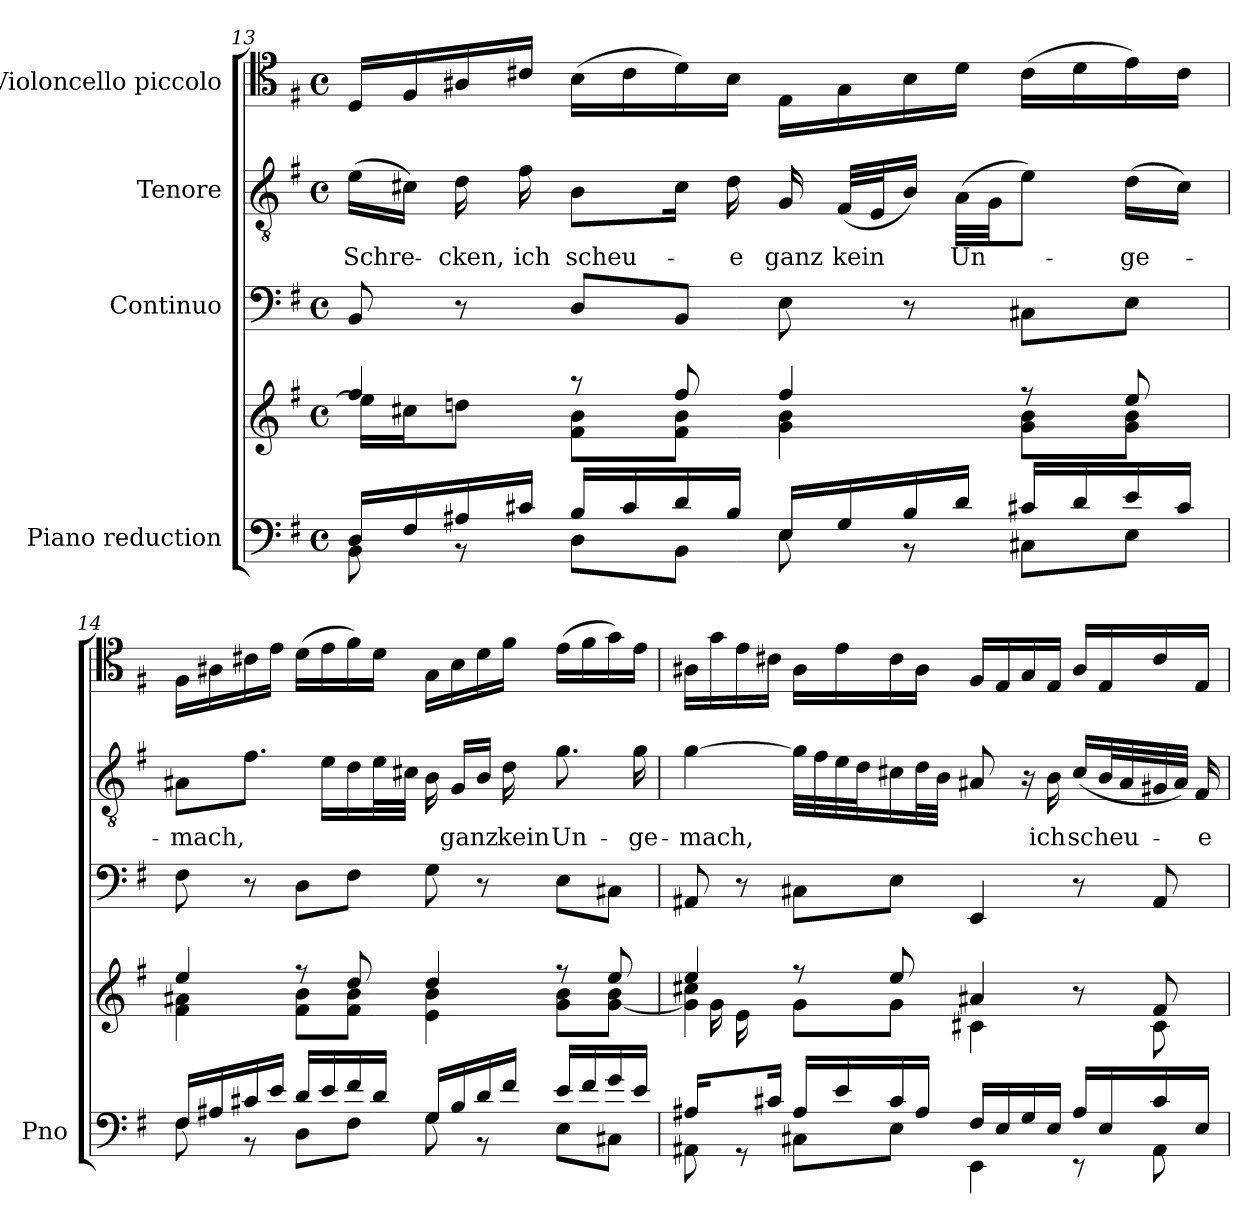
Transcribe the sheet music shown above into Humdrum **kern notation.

**kern	**kern	**kern	**kern	**text	**kern
*part4	*part4	*part3	*part2	*part2	*part1
*staff5	*staff4	*staff3	*staff2	*staff2	*staff1
*I"Piano reduction	*	*I"Continuo	*I"Tenore	*	*I"Violoncello piccolo
*I'Pno	*	*	*	*	*
*clefF4	*clefG2	*clefF4	*clefGv2	*	*clefC4
*k[f#]	*k[f#]	*k[f#]	*k[f#]	*	*k[f#]
*M4/4	*M4/4	*M4/4	*M4/4	*	*M4/4
*met(c)	*met(c)	*met(c)	*met(c)	*	*met(c)
=13	=13	=13	=13	=13	=13
*^	*^	*	*	*	*
!	!	!	!	!	!	!LO:LY:b	!
16D/LL	8BB\	4ff#/	16ee\LL]	8BB/	(16e\LL	Schre-	16D/LL
16F#/	.	.	16cc#X\J	.	16c#X\JJ)	.	16F#/
!	!	!	!	!	!	!LO:LY:b	!
16A#X/	8r	.	8ddn\J	8r	16d\	-cken,	16A#X/
!	!	!	!	!	!	!LO:LY:b	!
16c#X/JJ	.	.	.	.	16f#\	ich	16c#X/JJ
!	!	!	!	!	!	!LO:LY:b	!
16B/LL	8D\L	8r	8f#\ 8b\L	8D/L	8B\L	scheu-	(16B\LL
16c#/	.	.	.	.	.	.	16c#\
16d/	8BB\J	8ff#/	8f#\ 8b\J	8BB/J	16c#\Jk	.	16d\)
!	!	!	!	!	!	!LO:LY:b	!
16B/JJ	.	.	.	.	16d\	-e	16B\JJ
!	!	!	!	!	!	!LO:LY:b	!
16E/LL	8E\	4ff#/	4g\ 4b\	8E\	16G/	ganz	16E\LL
!	!	!	!	!	!	!LO:LY:b	!
16G/	.	.	.	.	(32F#/LLL	kein	16G\
.	.	.	.	.	32E/J	.	.
16B/	8r	.	.	8r	16B/JJ)	.	16B\
!	!	!	!	!	!	!LO:LY:b	!
16d/JJ	.	.	.	.	(32A\LLL	Un-	16d\JJ
.	.	.	.	.	32G\JJ	.	.
16c#X/LL	8C#X\L	8r	8g\ 8b\L	8C#X\L	8e\J)	.	(16c#\LL
16d/	.	.	.	.	.	.	16d\
!	!	!	!	!	!	!LO:LY:b	!
16e/	8E\J	8ee/	8g\ 8b\J	8E\J	(16d\LL	-ge-	16e\)
16c#/JJ	.	.	.	.	16c#\JJ)	.	16c#\JJ
!!LO:LB:g=z
=14	=14	=14	=14	=14	=14	=14	=14
!	!	!	!	!	!	!LO:LY:b	!
16F#/LL	8F#\	4ee/	4f#\ 4a#X\	8F#\	8A#X\L	-mach,	16F#\LL
16A#X/	.	.	.	.	.	.	16A#X\
16c#X/	8r	.	.	8r	8.f#\J	.	16c#X\
16e/JJ	.	.	.	.	.	.	16e\JJ
16d/LL	8D\L	8r	8f#\ 8b\L	8D\L	.	.	(16d\LL
16e/	.	.	.	.	16e\LL	.	16e\
16f#/	8F#\J	8dd/	8f#\ 8b\J	8F#\J	16d\	.	16f#\)
16d/JJ	.	.	.	.	32e\L	.	16d\JJ
.	.	.	.	.	32c#X\JJJ	.	.
16G/LL	8G\	4dd/	4e\ 4b\	8G\	16B\	.	16G\LL
!	!	!	!	!	!	!LO:LY:b	!
16B/	.	.	.	.	16G/LL	ganz	16B\
16d/	8r	.	.	8r	16B/JJ	.	16d\
!	!	!	!	!	!	!LO:LY:b	!
16f#/JJ	.	.	.	.	16d\	kein	16f#\JJ
!	!	!	!	!	!	!LO:LY:b	!
16e/LL	8E\L	8r	8g\ 8b\L	8E\L	8.g\	Un-	(16e\LL
16f#/	.	.	.	.	.	.	16f#\
16g/	8C#X\J	8ee/	[8g\ 8b\J	8C#X\J	.	.	16g\)
!	!	!	!	!	!	!LO:LY:b	!
16e/JJ	.	.	.	.	16g\	-ge-	16e\JJ
=15	=15	=15	=15	=15	=15	=15	=15
*	*	*	*^	*	*	*	*
!	!	!	!	!	!	!	!LO:LY:b	!
16A#X/LL	8AA#X\	4ee/	4g\] 4cc#X\	16ryy	8AA#X/	[4g\	-mach,	16A#X\LL
8ryy	.	.	.	16g\	.	.	.	16g\
.	8r	.	.	16e\	8r	.	.	16e\
16c#X/JJ	.	.	.	2ryy	.	.	.	16c#X\JJ
16A#/LL	8C#X\L	8r	8g\L	.	8C#X\L	32g\LLL]	.	16A#\LL
.	.	.	.	.	.	32f#\	.	.
16e/	.	.	.	.	.	32e\	.	16e\
.	.	.	.	.	.	32d\J	.	.
16c#/	8E\J	8ee/	8g\J	.	8E\J	16c#X\	.	16c#\
16A#/JJ	.	.	.	.	.	32d\L	.	16A#\JJ
.	.	.	.	.	.	32B\JJJ	.	.
16F#/LL	4EE\	4a#X/	4c#X\	.	4EE/	8A#X/	.	16F#/LL
16E/	.	.	.	.	.	.	.	16E/
16G/	.	.	.	.	.	16r	.	16G/
!	!	!	!	!	!	!	!LO:LY:b	!
16E/JJ	.	.	.	4ryy	.	16B\	ich	16E/JJ
!	!	!	!	!	!	!	!LO:LY:b	!
16A#/LL	8r	8r	8ryy	.	8r	(16c#/LL	scheu-	16A#/LL
16E/	.	.	.	.	.	32B/L	.	16E/
.	.	.	.	.	.	32A#/	.	.
16c#/	8AA#\	8f#/	8c#\	.	8AA#/	32G#X/	.	16c#/
.	.	.	.	.	.	32A#/JJJ)	.	.
!	!	!	!	!	!	!	!LO:LY:b	!
16E/JJ	.	.	.	16ryy	.	16F#/	-e	16E/JJ
*v	*v	*	*	*	*	*	*	*
*	*v	*v	*v	*	*	*	*
=	=	=	=	=	=
*-	*-	*-	*-	*-	*-
